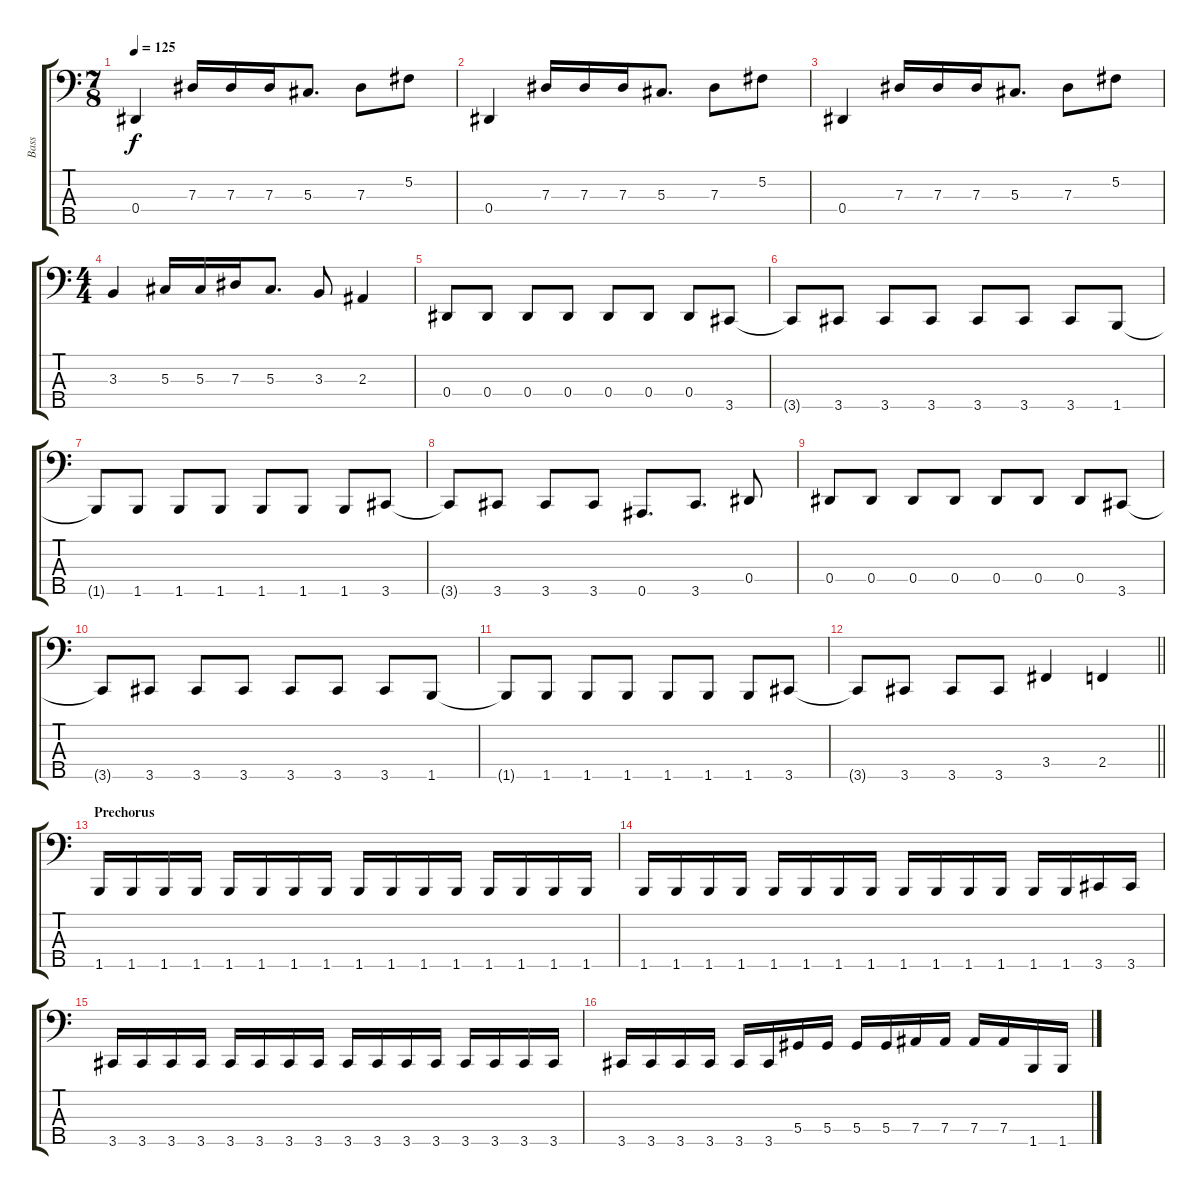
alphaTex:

\track ("Bass" "Bass") {instrument electricbassfinger}
\staff {score tabs}
\tuning (Gb2 Db2 Ab1 Eb1 Bb0) {hide}
\ts (7 8)
\tempo 125
\clef f4
\ks c
0.4.4{dy f} 7.3.16 7.3.16 7.3.16 5.3.8{d} 7.3.8 5.2.8 |
0.4.4 7.3.16 7.3.16 7.3.16 5.3.8{d} 7.3.8 5.2.8 |
0.4.4 7.3.16 7.3.16 7.3.16 5.3.8{d} 7.3.8 5.2.8 |
\ts (4 4)
3.3.4 5.3.16 5.3.16 7.3.16 5.3.8{d} 3.3.8 2.3.4 |
0.4.8 0.4.8 0.4.8 0.4.8 0.4.8 0.4.8 0.4.8 3.5.8 |
3.5{t}.8 3.5.8 3.5.8 3.5.8 3.5.8 3.5.8 3.5.8 1.5.8 |
1.5{t}.8 1.5.8 1.5.8 1.5.8 1.5.8 1.5.8 1.5.8 3.5.8 |
3.5{t}.8 3.5.8 3.5.8 3.5.8 0.5.8{d} 3.5.8{d} 0.4.8 |
0.4.8 0.4.8 0.4.8 0.4.8 0.4.8 0.4.8 0.4.8 3.5.8 |
3.5{t}.8 3.5.8 3.5.8 3.5.8 3.5.8 3.5.8 3.5.8 1.5.8 |
1.5{t}.8 1.5.8 1.5.8 1.5.8 1.5.8 1.5.8 1.5.8 3.5.8 |
\barLineRight lightlight
3.5{t}.8 3.5.8 3.5.8 3.5.8 3.4.4 2.4.4 |
\section ("" "Prechorus")
1.5.16 1.5.16 1.5.16 1.5.16 1.5.16 1.5.16 1.5.16 1.5.16 1.5.16 1.5.16 1.5.16 1.5.16 1.5.16 1.5.16 1.5.16 1.5.16 |
1.5.16 1.5.16 1.5.16 1.5.16 1.5.16 1.5.16 1.5.16 1.5.16 1.5.16 1.5.16 1.5.16 1.5.16 1.5.16 1.5.16 3.5.16 3.5.16 |
3.5.16 3.5.16 3.5.16 3.5.16 3.5.16 3.5.16 3.5.16 3.5.16 3.5.16 3.5.16 3.5.16 3.5.16 3.5.16 3.5.16 3.5.16 3.5.16 |
3.5.16 3.5.16 3.5.16 3.5.16 3.5.16 3.5.16 5.4.16 5.4.16 5.4.16 5.4.16 7.4.16 7.4.16 7.4.16 7.4.16 1.5.16 1.5.16
